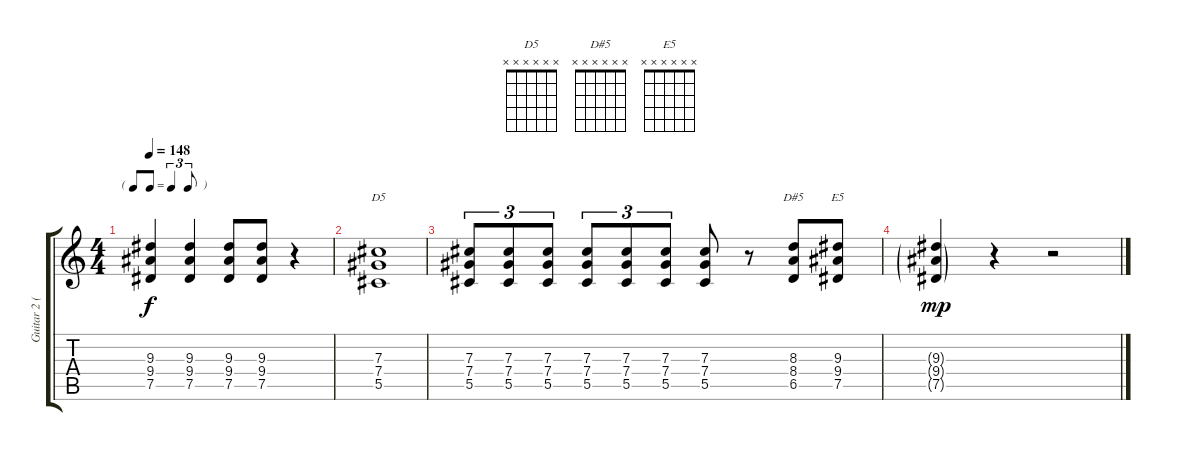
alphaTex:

\track ("Guitar 2 (Izzy)" "Guitar 2 (") {instrument overdrivenguitar}
\staff {score tabs}
\tuning (Eb4 Bb3 Gb3 Db3 Ab2 Eb2) {hide}
\chord ("D5" x x x x x x) {firstfret 0}
\chord ("D#5" x x x x x x) {firstfret 0}
\chord ("E5" x x x x x x) {firstfret 0}
\ts (4 4)
\tf triplet8th
\tempo 148
\clef g2
\ks c
(9.3{t} 9.4{t} 7.5{t}).4{dy f} (9.3 9.4 7.5).4 (9.3 9.4 7.5).8 (9.3 9.4 7.5).8 r.4 |
(7.3 7.4 5.5).1{ch "D5"} |
(7.3 7.4 5.5).8{tu (3 2)} (7.3 7.4 5.5).8{tu (3 2)} (7.3 7.4 5.5).8{tu (3 2)} (7.3 7.4 5.5).8{tu (3 2)} (7.3 7.4 5.5).8{tu (3 2)} (7.3 7.4 5.5).8{tu (3 2)} (7.3 7.4 5.5).8 r.8 (8.3 8.4 6.5).8{ch "D#5"} (9.3 9.4 7.5).8{ch "E5"} |
(9.3{g} 9.4{g} 7.5{g}).4{dy mp} r.4 r.2
